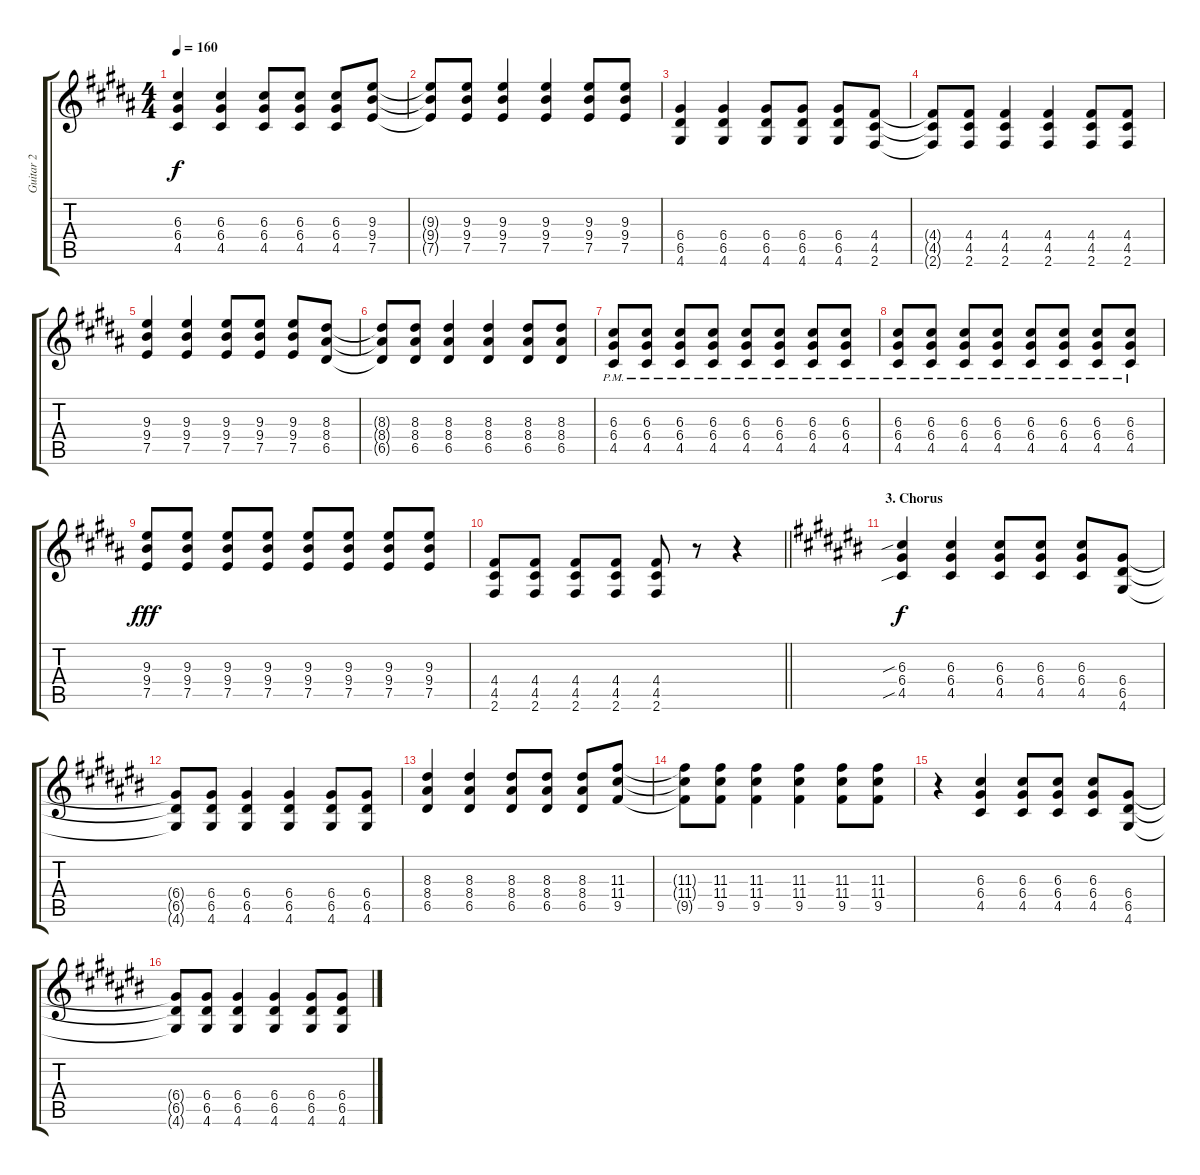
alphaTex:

\track ("Guitar 2" "Guitar 2") {instrument distortionguitar}
\staff {score tabs}
\tuning (E4 B3 G3 D3 A2 E2) {hide}
\ts (4 4)
\tempo 160
\clef g2
\ks b
(6.3 6.4 4.5).4{dy f} (6.3 6.4 4.5).4 (6.3 6.4 4.5).8 (6.3 6.4 4.5).8 (6.3 6.4 4.5).8 (9.3 9.4 7.5).8 |
(9.3{t} 9.4{t} 7.5{t}).8 (9.3 9.4 7.5).8 (9.3 9.4 7.5).4 (9.3 9.4 7.5).4 (9.3 9.4 7.5).8 (9.3 9.4 7.5).8 |
(6.4 6.5 4.6).4 (6.4 6.5 4.6).4 (6.4 6.5 4.6).8 (6.4 6.5 4.6).8 (6.4 6.5 4.6).8 (4.4 4.5 2.6).8 |
(4.4{t} 4.5{t} 2.6{t}).8 (4.4 4.5 2.6).8 (4.4 4.5 2.6).4 (4.4 4.5 2.6).4 (4.4 4.5 2.6).8 (4.4 4.5 2.6).8 |
(9.3 9.4 7.5).4 (9.3 9.4 7.5).4 (9.3 9.4 7.5).8 (9.3 9.4 7.5).8 (9.3 9.4 7.5).8 (8.3 8.4 6.5).8 |
(8.3{t} 8.4{t} 6.5{t}).8 (8.3 8.4 6.5).8 (8.3 8.4 6.5).4 (8.3 8.4 6.5).4 (8.3 8.4 6.5).8 (8.3 8.4 6.5).8 |
(6.3{pm} 6.4{pm} 4.5{pm}).8 (6.3{pm} 6.4{pm} 4.5{pm}).8 (6.3{pm} 6.4{pm} 4.5{pm}).8 (6.3{pm} 6.4{pm} 4.5{pm}).8 (6.3{pm} 6.4{pm} 4.5{pm}).8 (6.3{pm} 6.4{pm} 4.5{pm}).8 (6.3{pm} 6.4{pm} 4.5{pm}).8 (6.3{pm} 6.4{pm} 4.5{pm}).8 |
(6.3{pm} 6.4{pm} 4.5{pm}).8 (6.3{pm} 6.4{pm} 4.5{pm}).8 (6.3{pm} 6.4{pm} 4.5{pm}).8 (6.3{pm} 6.4{pm} 4.5{pm}).8 (6.3{pm} 6.4{pm} 4.5{pm}).8 (6.3{pm} 6.4{pm} 4.5{pm}).8 (6.3{pm} 6.4{pm} 4.5{pm}).8 (6.3{pm} 6.4{pm} 4.5{pm}).8 |
(9.3 9.4 7.5).8{dy fff} (9.3 9.4 7.5).8 (9.3 9.4 7.5).8 (9.3 9.4 7.5).8 (9.3 9.4 7.5).8 (9.3 9.4 7.5).8 (9.3 9.4 7.5).8 (9.3 9.4 7.5).8 |
\barLineRight lightlight
(4.4 4.5 2.6).8 (4.4 4.5 2.6).8 (4.4 4.5 2.6).8 (4.4 4.5 2.6).8 (4.4 4.5 2.6).8 r.8 r.4 |
\section ("" "3. Chorus")
\ks c#
(6.3{sib} 6.4 4.5{sib}).4{dy f} (6.3 6.4 4.5).4 (6.3 6.4 4.5).8 (6.3 6.4 4.5).8 (6.3 6.4 4.5).8 (6.4 6.5 4.6).8 |
(6.4{t} 6.5{t} 4.6{t}).8 (6.4 6.5 4.6).8 (6.4 6.5 4.6).4 (6.4 6.5 4.6).4 (6.4 6.5 4.6).8 (6.4 6.5 4.6).8 |
(8.3 8.4 6.5).4 (8.3 8.4 6.5).4 (8.3 8.4 6.5).8 (8.3 8.4 6.5).8 (8.3 8.4 6.5).8 (11.3 11.4 9.5).8 |
(11.3{t} 11.4{t} 9.5{t}).8 (11.3 11.4 9.5).8 (11.3 11.4 9.5).4 (11.3 11.4 9.5).4 (11.3 11.4 9.5).8 (11.3 11.4 9.5).8 |
r.4 (6.3 6.4 4.5).4 (6.3 6.4 4.5).8 (6.3 6.4 4.5).8 (6.3 6.4 4.5).8 (6.4 6.5 4.6).8 |
(6.4{t} 6.5{t} 4.6{t}).8 (6.4 6.5 4.6).8 (6.4 6.5 4.6).4 (6.4 6.5 4.6).4 (6.4 6.5 4.6).8 (6.4 6.5 4.6).8
